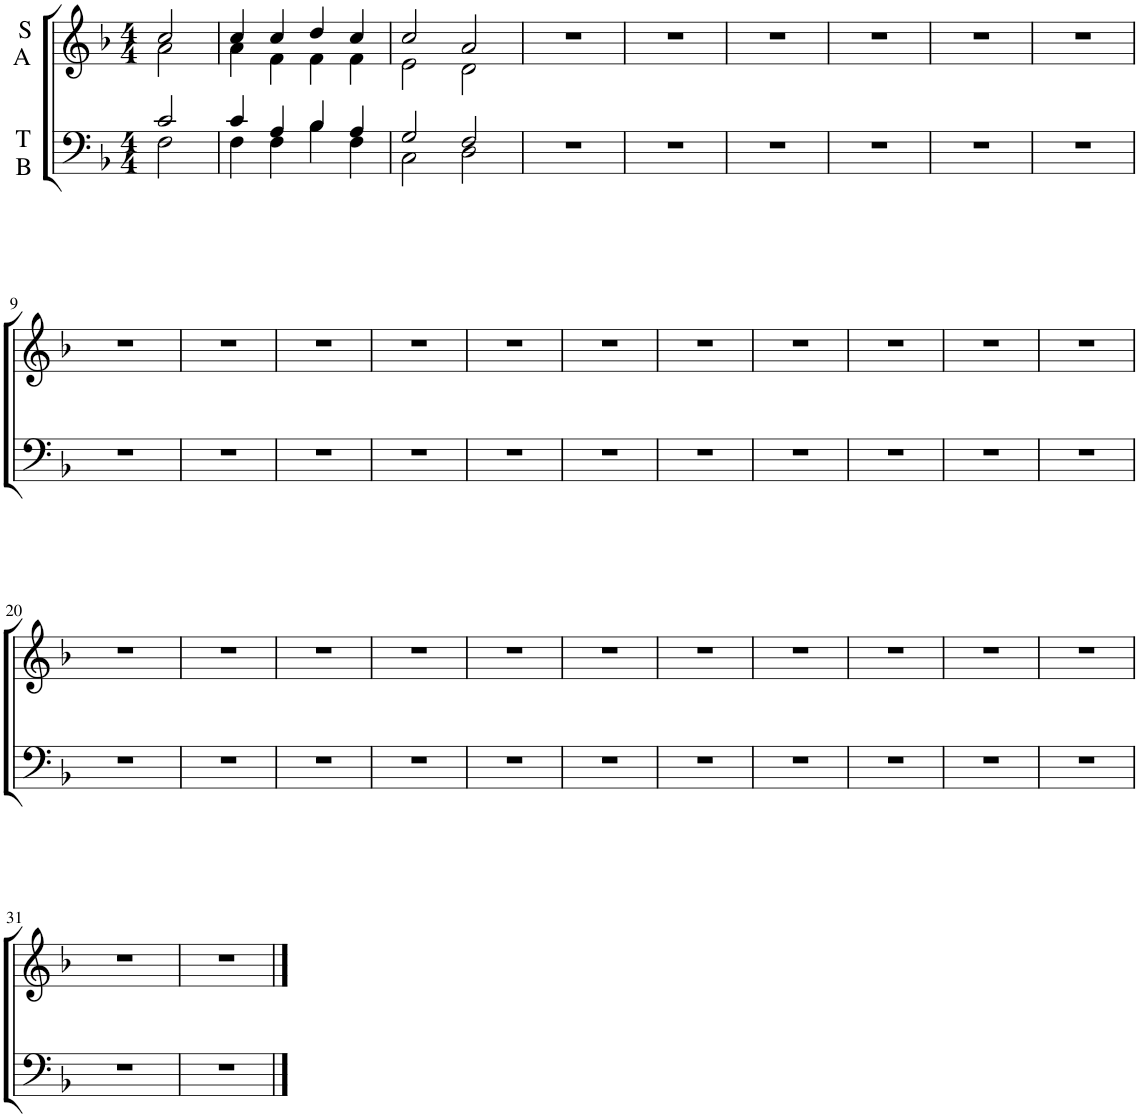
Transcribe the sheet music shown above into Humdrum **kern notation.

**kern	**kern
*part2	*part1
*staff2	*staff1
*I"T B	*I"S A
*clefF4	*clefG2
*k[b-]	*k[b-]
*M4/4	*M4/4
=	=
*^	*^
2c/	2F\	2cc/	2a\
=1	=1	=1	=1
4c/	4F\	4cc/	4a\
4A/	4F\	4cc/	4f\
4B-/	4B-\	4dd/	4f\
4A/	4F\	4cc/	4f\
=2	=2	=2	=2
2G/	2C\	2cc/	2e\
2F/	2D\	2a/	2d\
*v	*v	*	*
*	*v	*v
=3	=3
1r	1r
=4	=4
1r	1r
=5	=5
1r	1r
=6	=6
1r	1r
=7	=7
1r	1r
=8	=8
1r	1r
!!LO:LB:g=z
=9	=9
1r	1r
=10	=10
1r	1r
=11	=11
1r	1r
=12	=12
1r	1r
=13	=13
1r	1r
=14	=14
1r	1r
=15	=15
1r	1r
=16	=16
1r	1r
=17	=17
1r	1r
=18	=18
1r	1r
=19	=19
1r	1r
!!LO:LB:g=z
=20	=20
1r	1r
=21	=21
1r	1r
=22	=22
1r	1r
=23	=23
1r	1r
=24	=24
1r	1r
=25	=25
1r	1r
=26	=26
1r	1r
=27	=27
1r	1r
=28	=28
1r	1r
=29	=29
1r	1r
=30	=30
1r	1r
!!LO:LB:g=z
=31	=31
1r	1r
=32	=32
1r	1r
==	==
*-	*-
